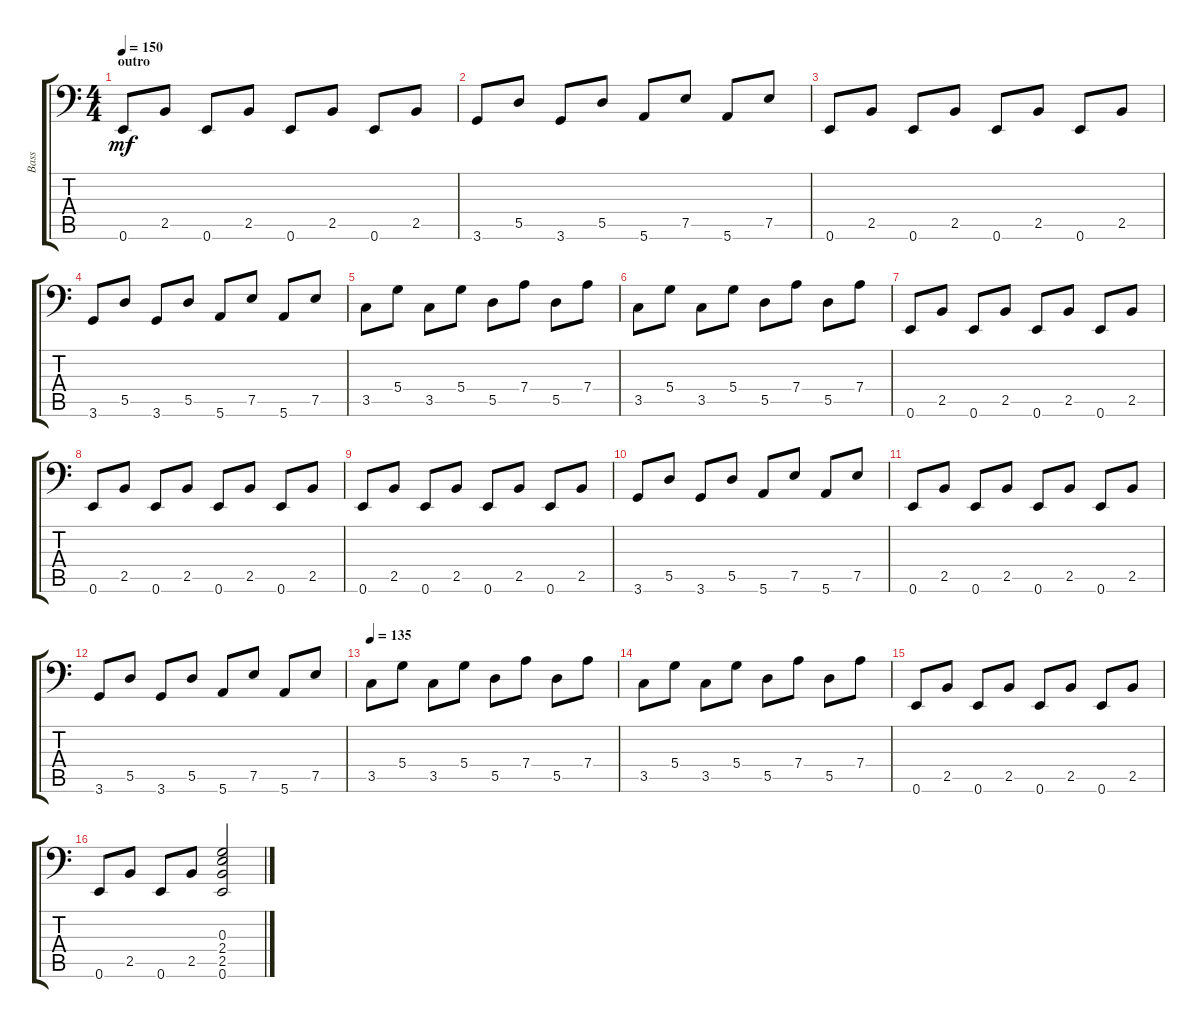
\track ("Bass" "Bass") {instrument electricbassfinger}
\staff {score tabs}
\tuning (E3 B2 G2 D2 A1 E1) {hide}
\ts (4 4)
\section ("" "outro")
\tempo 150
\clef f4
\ks c
0.6.8{dy mf} 2.5.8 0.6.8 2.5.8 0.6.8 2.5.8 0.6.8 2.5.8 |
3.6.8 5.5.8 3.6.8 5.5.8 5.6.8 7.5.8 5.6.8 7.5.8 |
0.6.8 2.5.8 0.6.8 2.5.8 0.6.8 2.5.8 0.6.8 2.5.8 |
3.6.8 5.5.8 3.6.8 5.5.8 5.6.8 7.5.8 5.6.8 7.5.8 |
3.5.8 5.4.8 3.5.8 5.4.8 5.5.8 7.4.8 5.5.8 7.4.8 |
3.5.8 5.4.8 3.5.8 5.4.8 5.5.8 7.4.8 5.5.8 7.4.8 |
0.6.8 2.5.8 0.6.8 2.5.8 0.6.8 2.5.8 0.6.8 2.5.8 |
0.6.8 2.5.8 0.6.8 2.5.8 0.6.8 2.5.8 0.6.8 2.5.8 |
0.6.8 2.5.8 0.6.8 2.5.8 0.6.8 2.5.8 0.6.8 2.5.8 |
3.6.8 5.5.8 3.6.8 5.5.8 5.6.8 7.5.8 5.6.8 7.5.8 |
0.6.8 2.5.8 0.6.8 2.5.8 0.6.8 2.5.8 0.6.8 2.5.8 |
3.6.8 5.5.8 3.6.8 5.5.8 5.6.8 7.5.8 5.6.8 7.5.8 |
\tempo 135
3.5.8 5.4.8 3.5.8 5.4.8 5.5.8 7.4.8 5.5.8 7.4.8 |
3.5.8 5.4.8 3.5.8 5.4.8 5.5.8 7.4.8 5.5.8 7.4.8 |
0.6.8 2.5.8 0.6.8 2.5.8 0.6.8 2.5.8 0.6.8 2.5.8 |
0.6.8 2.5.8 0.6.8 2.5.8 (0.3 2.4 2.5 0.6).2
